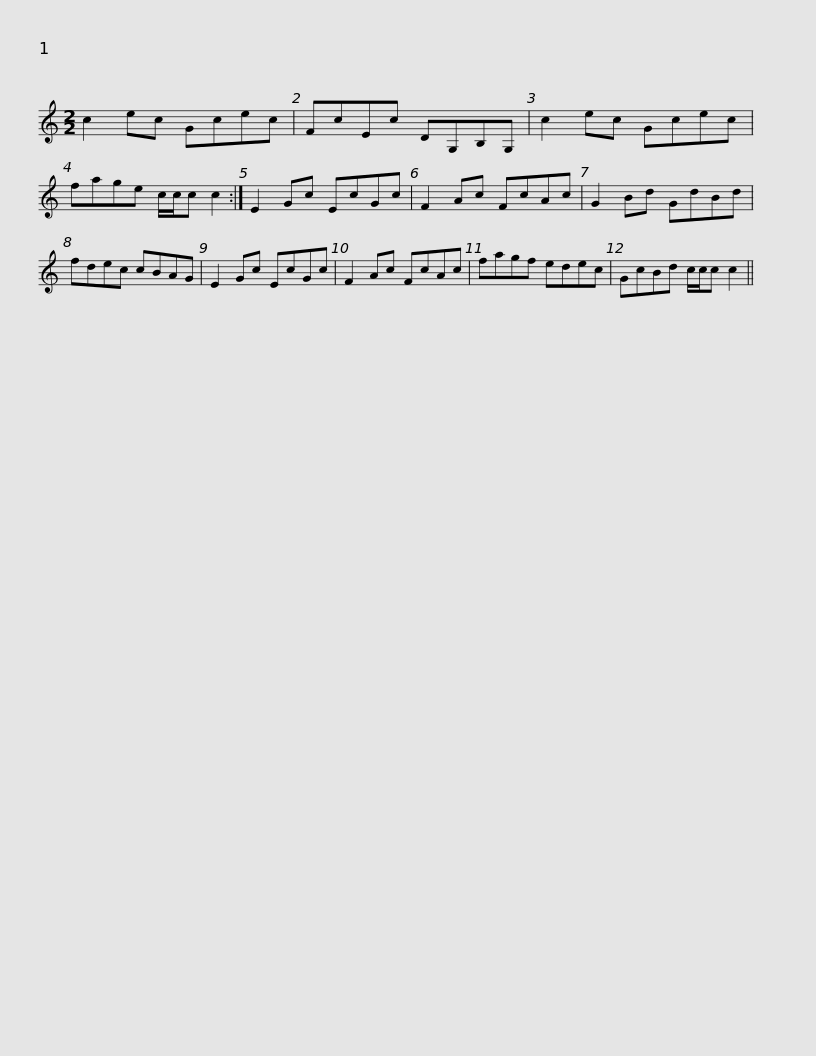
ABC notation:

X:1
L:1/8
M:2/2
I:linebreak $
K:C
V:1 treble
V:1
 c2 ec Gcec | FcEc DG,B,G, | c2 ec Gcec | fage c/c/c c2 :| E2 Gc EcGc | %5
 F2 Ac FcAc |$ G2 Bd GdBd | fdec cBAG | E2 Gc EcGc | F2 Ac FcAc | %10
 fagf edec | GcBd c/c/c c2 || %12
